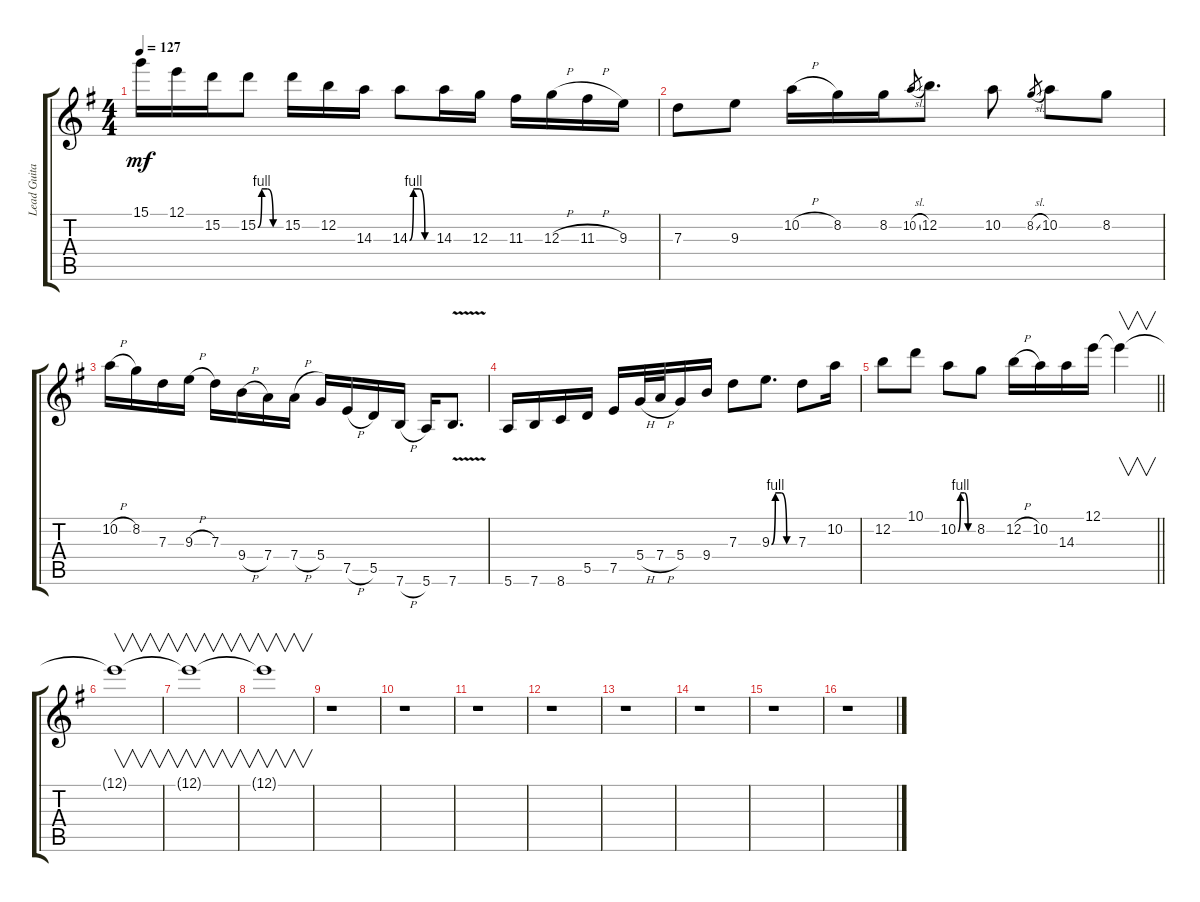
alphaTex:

\track ("Lead Guitar" "Lead Guita") {instrument distortionguitar}
\staff {score tabs}
\tuning (E4 B3 G3 D3 A2 E2) {hide}
\ts (4 4)
\tempo 127
\clef g2
\ks g
15.1.16{dy mf} 12.1.16 15.2.16 15.2{be (custom 0 0 10 4 25 4 40 0 60 0)}.8 15.2.16 12.2.16 14.3.16 14.3{be (custom 0 0 10 4 25 4 40 0 60 0)}.8 14.3.16 12.3.16 11.3.16 12.3{h}.16 11.3{h}.16 9.3.16 |
7.3.8 9.3.8 10.2{h}.16 8.2.16 8.2.16 10.2{sl}.8{gr} 12.2.8{d} 10.2.8 8.2{sl}.8{gr} 10.2.8 8.2.8 |
10.2{h}.16 8.2.16 7.3.16 9.3{h}.16 7.3.16 9.4{h}.16 7.4.16 7.4{h}.16 5.4.16 7.5{h}.16 5.5.16 7.6{h}.16 5.6.16 7.6{v}.8{d} |
5.6.16 7.6.16 8.6.16 5.5.16 7.5.16 5.4{h}.32 7.4{h}.32 5.4.16 9.4.16 7.3.8 9.3{be (custom 0 0 10 4 25 4 40 0 60 0)}.8{d} 7.3.8 10.2.16 |
\barLineRight lightlight
12.2.8 10.1.8 10.2{be (custom 0 0 10 4 25 4 40 0 60 0)}.8 8.2.8 12.2{h}.16 10.2.16 14.3.16 12.1.16 12.1{t}.4{v} |
12.1{t}.1{v} |
12.1{t}.1{v} |
12.1{t}.1{v} |
r.1 |
r.1 |
r.1 |
r.1 |
r.1 |
r.1 |
r.1 |
r.1
